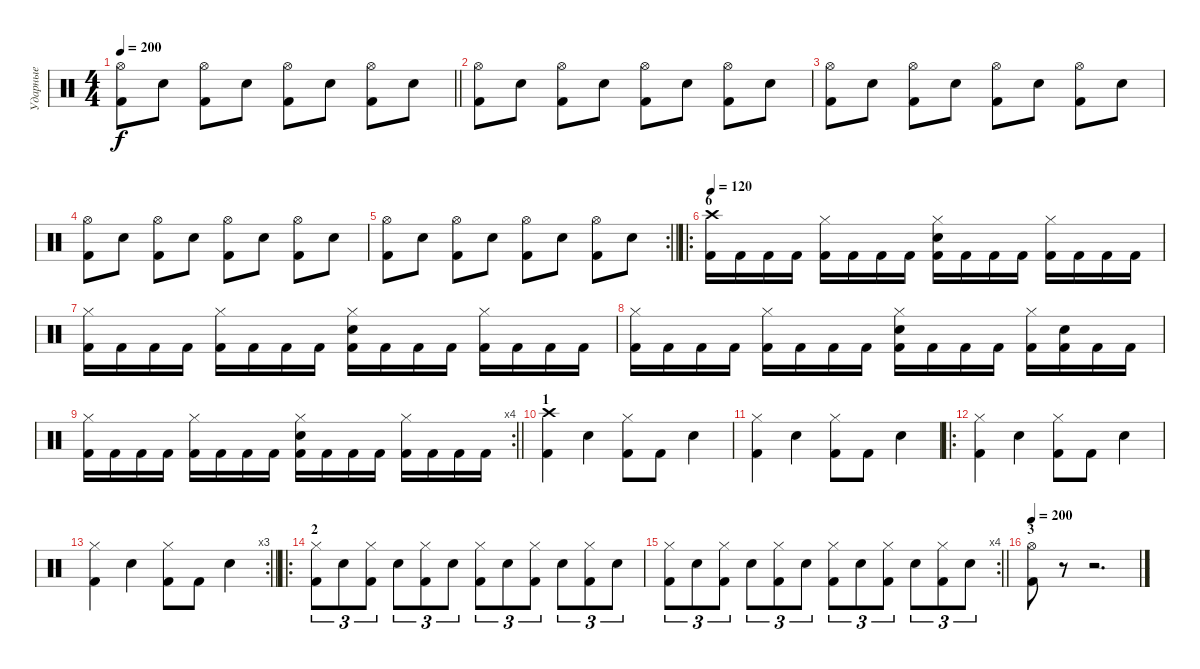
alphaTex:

\track ("Ударные" "Ударные") {instrument percussion}
\staff {score}
\articulation defaults
\ts (4 4)
\tempo 200
\clef neutral
\barLineRight lightlight
\ks c
("Hi-Hat (open)" "Kick (hit) 2").8{dy f} "Snare (hit) 2".8 ("Hi-Hat (open)" "Kick (hit) 2").8 "Snare (hit) 2".8 ("Hi-Hat (open)" "Kick (hit) 2").8 "Snare (hit) 2".8 ("Hi-Hat (open)" "Kick (hit) 2").8 "Snare (hit) 2".8 |
("Hi-Hat (open)" "Kick (hit) 2").8 "Snare (hit) 2".8 ("Hi-Hat (open)" "Kick (hit) 2").8 "Snare (hit) 2".8 ("Hi-Hat (open)" "Kick (hit) 2").8 "Snare (hit) 2".8 ("Hi-Hat (open)" "Kick (hit) 2").8 "Snare (hit) 2".8 |
("Hi-Hat (open)" "Kick (hit) 2").8 "Snare (hit) 2".8 ("Hi-Hat (open)" "Kick (hit) 2").8 "Snare (hit) 2".8 ("Hi-Hat (open)" "Kick (hit) 2").8 "Snare (hit) 2".8 ("Hi-Hat (open)" "Kick (hit) 2").8 "Snare (hit) 2".8 |
("Hi-Hat (open)" "Kick (hit) 2").8 "Snare (hit) 2".8 ("Hi-Hat (open)" "Kick (hit) 2").8 "Snare (hit) 2".8 ("Hi-Hat (open)" "Kick (hit) 2").8 "Snare (hit) 2".8 ("Hi-Hat (open)" "Kick (hit) 2").8 "Snare (hit) 2".8 |
\rc 2
\barLineRight lightlight
("Hi-Hat (open)" "Kick (hit) 2").8 "Snare (hit) 2".8 ("Hi-Hat (open)" "Kick (hit) 2").8 "Snare (hit) 2".8 ("Hi-Hat (open)" "Kick (hit) 2").8 "Snare (hit) 2".8 ("Hi-Hat (open)" "Kick (hit) 2").8 "Snare (hit) 2".8 |
\ro
\section ("" "6")
\tempo 120
("Crash high (hit)" "Kick (hit) 2").16 "Kick (hit) 2".16 "Kick (hit) 2".16 "Kick (hit) 2".16 ("Hi-Hat (closed)" "Kick (hit) 2").16 "Kick (hit) 2".16 "Kick (hit) 2".16 "Kick (hit) 2".16 ("Hi-Hat (closed)" "Snare (hit) 2" "Kick (hit) 2").16 "Kick (hit) 2".16 "Kick (hit) 2".16 "Kick (hit) 2".16 ("Hi-Hat (closed)" "Kick (hit) 2").16 "Kick (hit) 2".16 "Kick (hit) 2".16 "Kick (hit) 2".16 |
("Hi-Hat (closed)" "Kick (hit) 2").16 "Kick (hit) 2".16 "Kick (hit) 2".16 "Kick (hit) 2".16 ("Hi-Hat (closed)" "Kick (hit) 2").16 "Kick (hit) 2".16 "Kick (hit) 2".16 "Kick (hit) 2".16 ("Hi-Hat (closed)" "Snare (hit) 2" "Kick (hit) 2").16 "Kick (hit) 2".16 "Kick (hit) 2".16 "Kick (hit) 2".16 ("Hi-Hat (closed)" "Kick (hit) 2").16 "Kick (hit) 2".16 "Kick (hit) 2".16 "Kick (hit) 2".16 |
("Hi-Hat (closed)" "Kick (hit) 2").16 "Kick (hit) 2".16 "Kick (hit) 2".16 "Kick (hit) 2".16 ("Hi-Hat (closed)" "Kick (hit) 2").16 "Kick (hit) 2".16 "Kick (hit) 2".16 "Kick (hit) 2".16 ("Hi-Hat (closed)" "Snare (hit) 2" "Kick (hit) 2").16 "Kick (hit) 2".16 "Kick (hit) 2".16 "Kick (hit) 2".16 ("Hi-Hat (closed)" "Kick (hit) 2").16 ("Snare (hit) 2" "Kick (hit) 2").16 "Kick (hit) 2".16 "Kick (hit) 2".16 |
\rc 4
\barLineRight lightlight
("Hi-Hat (closed)" "Kick (hit) 2").16 "Kick (hit) 2".16 "Kick (hit) 2".16 "Kick (hit) 2".16 ("Hi-Hat (closed)" "Kick (hit) 2").16 "Kick (hit) 2".16 "Kick (hit) 2".16 "Kick (hit) 2".16 ("Hi-Hat (closed)" "Snare (hit) 2" "Kick (hit) 2").16 "Kick (hit) 2".16 "Kick (hit) 2".16 "Kick (hit) 2".16 ("Hi-Hat (closed)" "Kick (hit) 2").16 "Kick (hit) 2".16 "Kick (hit) 2".16 "Kick (hit) 2".16 |
\section ("" "1")
("Crash high (hit)" "Kick (hit) 2").4 "Snare (hit) 2".4 ("Hi-Hat (closed)" "Kick (hit) 2").8 "Kick (hit) 2".8 "Snare (hit) 2".4 |
("Hi-Hat (closed)" "Kick (hit) 2").4 "Snare (hit) 2".4 ("Hi-Hat (closed)" "Kick (hit) 2").8 "Kick (hit) 2".8 "Snare (hit) 2".4 |
\ro
("Hi-Hat (closed)" "Kick (hit) 2").4 "Snare (hit) 2".4 ("Hi-Hat (closed)" "Kick (hit) 2").8 "Kick (hit) 2".8 "Snare (hit) 2".4 |
\rc 3
\barLineRight lightlight
("Hi-Hat (closed)" "Kick (hit) 2").4 "Snare (hit) 2".4 ("Hi-Hat (closed)" "Kick (hit) 2").8 "Kick (hit) 2".8 "Snare (hit) 2".4 |
\ro
\section ("" "2")
("Hi-Hat (closed)" "Kick (hit) 2").8{tu (3 2)} "Snare (hit) 2".8{tu (3 2)} ("Hi-Hat (closed)" "Kick (hit) 2").8{tu (3 2)} "Snare (hit) 2".8{tu (3 2)} ("Hi-Hat (closed)" "Kick (hit) 2").8{tu (3 2)} "Snare (hit) 2".8{tu (3 2)} ("Hi-Hat (closed)" "Kick (hit) 2").8{tu (3 2)} "Snare (hit) 2".8{tu (3 2)} ("Hi-Hat (closed)" "Kick (hit) 2").8{tu (3 2)} "Snare (hit) 2".8{tu (3 2)} ("Hi-Hat (closed)" "Kick (hit) 2").8{tu (3 2)} "Snare (hit) 2".8{tu (3 2)} |
\rc 4
\barLineRight lightlight
("Hi-Hat (closed)" "Kick (hit) 2").8{tu (3 2)} "Snare (hit) 2".8{tu (3 2)} ("Hi-Hat (closed)" "Kick (hit) 2").8{tu (3 2)} "Snare (hit) 2".8{tu (3 2)} ("Hi-Hat (closed)" "Kick (hit) 2").8{tu (3 2)} "Snare (hit) 2".8{tu (3 2)} ("Hi-Hat (closed)" "Kick (hit) 2").8{tu (3 2)} "Snare (hit) 2".8{tu (3 2)} ("Hi-Hat (closed)" "Kick (hit) 2").8{tu (3 2)} "Snare (hit) 2".8{tu (3 2)} ("Hi-Hat (closed)" "Kick (hit) 2").8{tu (3 2)} "Snare (hit) 2".8{tu (3 2)} |
\section ("" "3")
\tempo 200
("Hi-Hat (open)" "Kick (hit) 2").8 r.8 r.2{d}
